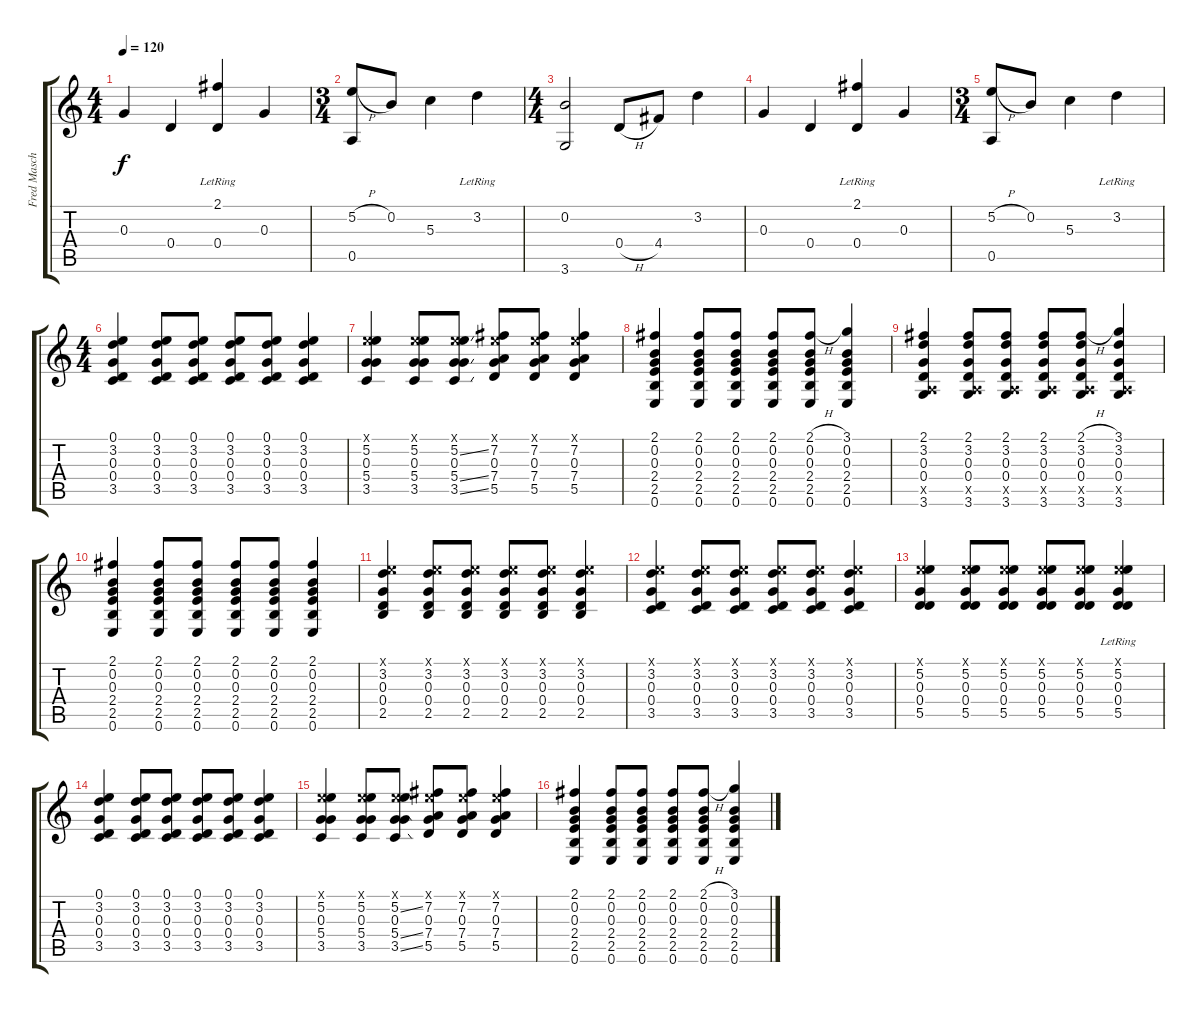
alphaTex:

\track ("Fred Mascherino" "Fred Masch") {instrument acousticguitarsteel}
\staff {score tabs}
\tuning (E4 B3 G3 D3 A2 E2) {hide}
\ts (4 4)
\tempo 120
\clef g2
\ks c
0.3.4{dy f} 0.4.4 (2.1{lr} 0.4{lr}).4 0.3.4 |
\ts (3 4)
(5.2{h} 0.5).8 0.2.8 5.3.4 3.2{lr}.4 |
\ts (4 4)
(0.2 3.6).2 0.4{h}.8 4.4.8 3.2.4 |
0.3.4 0.4.4 (2.1{lr} 0.4{lr}).4 0.3.4 |
\ts (3 4)
(5.2{h} 0.5).8 0.2.8 5.3.4 3.2{lr}.4 |
\ts (4 4)
(0.1 3.2 0.3 0.4 3.5).4 (0.1 3.2 0.3 0.4 3.5).8 (0.1 3.2 0.3 0.4 3.5).8 (0.1 3.2 0.3 0.4 3.5).8 (0.1 3.2 0.3 0.4 3.5).8 (0.1 3.2 0.3 0.4 3.5).4 |
(0.1{x} 5.2 0.3 5.4 3.5).4 (0.1{x} 5.2 0.3 5.4 3.5).8 (0.1{x} 5.2{ss} 0.3 5.4{ss} 3.5{ss}).8 (0.1{x} 7.2 0.3 7.4 5.5).8 (0.1{x} 7.2 0.3 7.4 5.5).8 (0.1{x} 7.2 0.3 7.4 5.5).4 |
(2.1 0.2 0.3 2.4 2.5 0.6).4 (2.1 0.2 0.3 2.4 2.5 0.6).8 (2.1 0.2 0.3 2.4 2.5 0.6).8 (2.1 0.2 0.3 2.4 2.5 0.6).8 (2.1{h} 0.2 0.3 2.4 2.5 0.6).8 (3.1 0.2 0.3 2.4 2.5 0.6).4 |
(2.1 3.2 0.3 0.4 0.5{x} 3.6).4 (2.1 3.2 0.3 0.4 0.5{x} 3.6).8 (2.1 3.2 0.3 0.4 0.5{x} 3.6).8 (2.1 3.2 0.3 0.4 0.5{x} 3.6).8 (2.1{h} 3.2 0.3 0.4 0.5{x} 3.6).8 (3.1 3.2 0.3 0.4 0.5{x} 3.6).4 |
(2.1 0.2 0.3 2.4 2.5 0.6).4 (2.1 0.2 0.3 2.4 2.5 0.6).8 (2.1 0.2 0.3 2.4 2.5 0.6).8 (2.1 0.2 0.3 2.4 2.5 0.6).8 (2.1 0.2 0.3 2.4 2.5 0.6).8 (2.1 0.2 0.3 2.4 2.5 0.6).4 |
(0.1{x} 3.2 0.3 0.4 2.5).4 (0.1{x} 3.2 0.3 0.4 2.5).8 (0.1{x} 3.2 0.3 0.4 2.5).8 (0.1{x} 3.2 0.3 0.4 2.5).8 (0.1{x} 3.2 0.3 0.4 2.5).8 (0.1{x} 3.2 0.3 0.4 2.5).4 |
(0.1{x} 3.2 0.3 0.4 3.5).4 (0.1{x} 3.2 0.3 0.4 3.5).8 (0.1{x} 3.2 0.3 0.4 3.5).8 (0.1{x} 3.2 0.3 0.4 3.5).8 (0.1{x} 3.2 0.3 0.4 3.5).8 (0.1{x} 3.2 0.3 0.4 3.5).4 |
(0.1{x} 5.2 0.3 0.4 5.5).4 (0.1{x} 5.2 0.3 0.4 5.5).8 (0.1{x} 5.2 0.3 0.4 5.5).8 (0.1{x} 5.2 0.3 0.4 5.5).8 (0.1{x} 5.2 0.3 0.4 5.5).8 (0.1{x} 5.2{lr} 0.3{lr} 0.4{lr} 5.5{lr}).4 |
(0.1 3.2 0.3 0.4 3.5).4 (0.1 3.2 0.3 0.4 3.5).8 (0.1 3.2 0.3 0.4 3.5).8 (0.1 3.2 0.3 0.4 3.5).8 (0.1 3.2 0.3 0.4 3.5).8 (0.1 3.2 0.3 0.4 3.5).4 |
(0.1{x} 5.2 0.3 5.4 3.5).4 (0.1{x} 5.2 0.3 5.4 3.5).8 (0.1{x} 5.2{ss} 0.3 5.4{ss} 3.5{ss}).8 (0.1{x} 7.2 0.3 7.4 5.5).8 (0.1{x} 7.2 0.3 7.4 5.5).8 (0.1{x} 7.2 0.3 7.4 5.5).4 |
(2.1 0.2 0.3 2.4 2.5 0.6).4 (2.1 0.2 0.3 2.4 2.5 0.6).8 (2.1 0.2 0.3 2.4 2.5 0.6).8 (2.1 0.2 0.3 2.4 2.5 0.6).8 (2.1{h} 0.2 0.3 2.4 2.5 0.6).8 (3.1 0.2 0.3 2.4 2.5 0.6).4
